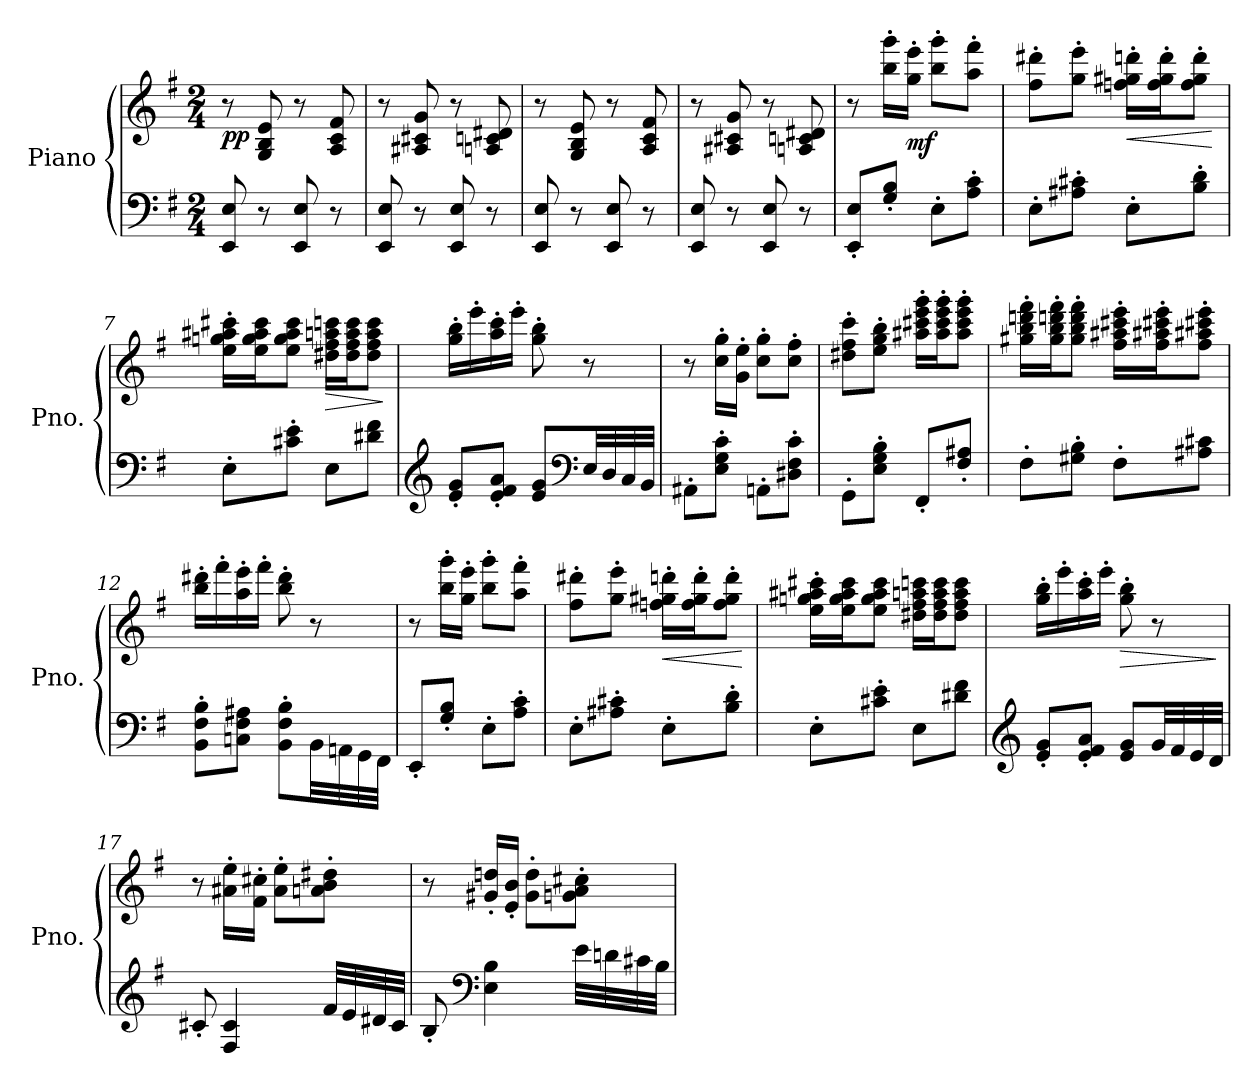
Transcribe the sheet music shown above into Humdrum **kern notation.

**kern	**kern	**dynam
*part1	*part1	*part1
*staff2	*staff1	*staff1/2
*I"Piano	*	*
*I'Pno.	*	*
*clefF4	*clefG2	*
*k[f#]	*k[f#]	*
*M2/4	*M2/4	*
*MM70	*MM70	*
=1	=1	=1
!	!	!LO:DY:b
8EE/ 8E/	8r	pp
8r	8G/ 8B/ 8e/	.
8EE/ 8E/	8r	.
8r	8A/ 8c/ 8f#/	.
=2	=2	=2
8EE/ 8E/	8r	.
8r	8A#X/ 8c#X/ 8g/	.
8EE/ 8E/	8r	.
8r	8An/ 8cn/ 8d#X/	.
=3	=3	=3
8EE/ 8E/	8r	.
8r	8G/ 8B/ 8e/	.
8EE/ 8E/	8r	.
8r	8A/ 8c/ 8f#/	.
=4	=4	=4
8EE/ 8E/	8r	.
8r	8A#X/ 8c#X/ 8g/	.
8EE/ 8E/	8r	.
8r	8An/ 8cn/ 8d#X/	.
=5	=5	=5
8EE/' 8E/'L	8r	.
8G/' 8B/'J	16bb\' 16ggg\'LL	.
!	!	!LO:DY:b
.	16gg\' 16eee\'JJ	mf
8E'\L	8bb\' 8ggg\'L	.
8A\' 8c\'J	8aa\' 8fff#\'J	.
=6	=6	=6
8E'\L	8ff#\' 8ddd#X\'L	.
8A#X\' 8c#X\'J	8gg\' 8eee\'J	.
!	!	!LO:HP:b
8E'\L	16ffn\' 16gg#X\' 16dddn\'LL	<
.	16ff\' 16gg#\' 16ddd\'J	.
8B\' 8d\'J	8ff\' 8gg#\' 8ddd\'J	.
.	.	[
!!LO:LB:g=z
=7	=7	=7
8E'\L	16ee\' 16ggn\' 16aa#X\' 16ccc#X\'LL	.
.	16ee\ 16gg\ 16aa#\ 16ccc#\J	.
8c#X\' 8e\'J	8ee\ 8gg\ 8aa#\ 8ccc#\J	.
!	!	!LO:HP:b
8E\L	16dd#X\ 16ff#\ 16aan\ 16cccn\LL	>
.	16dd#\ 16ff#\ 16aa\ 16ccc\J	.
8d#X\ 8f#\J	8dd#\ 8ff#\ 8aa\ 8ccc\J	.
.	.	]
=8	=8	=8
*clefG2	*	*
8e/' 8g/'L	16gg\' 16bb\'LL	.
.	16eee'\	.
8e/' 8f#/' 8a/'J	16aa\' 16ccc\'	.
.	16eee'\JJ	.
8e/ 8g/L	8gg\' 8bb\'	.
*clefF4	*	*
32E/LL	8r	.
32D/	.	.
32C/	.	.
32BB/JJJ	.	.
=9	=9	=9
8AA#X'\L	8r	.
8E\' 8G\' 8c\'J	16cc\' 16gg\'LL	.
.	16g\' 16ee\'JJ	.
8AAn'\L	8cc\' 8gg\'L	.
8D#X\' 8F#\' 8c\'J	8cc\' 8ff#\'J	.
=10	=10	=10
8GG'\L	8dd#X\' 8ff#\' 8ccc\'L	.
8E\' 8G\' 8B\'J	8ee\' 8gg\' 8bb\'J	.
8FF#'/L	16aa#X\' 16ccc#X\' 16eee\' 16ggg\'LL	.
.	16aa#\' 16ccc#\' 16eee\' 16ggg\'J	.
8F#/' 8A#X/'J	8aa#\' 8ccc#\' 8eee\' 8ggg\'J	.
!!LO:LB:g=z
=11	=11	=11
8F#'\L	16gg#X\' 16bb\' 16dddn\' 16fff#\'LL	.
.	16gg#\' 16bb\' 16dddn\' 16fff#\'J	.
8G#X\' 8B\'J	8gg#\' 8bb\' 8ddd\' 8fff#\'J	.
8F#'\L	16ff#\' 16aa#X\' 16ccc#X\' 16eee\'LL	.
.	16ff#\' 16aa#X\' 16ccc#X\' 16eee\'J	.
8A#X\ 8c#X\J	8ff#\' 8aa#X\' 8ccc#X\' 8eee\'J	.
=12	=12	=12
8BB\' 8F#\' 8B\'L	16bb\' 16ddd#X\'LL	.
.	16fff#'\	.
8Cn\ 8F#\ 8A#X\J	16aa\' 16eee\'	.
.	16fff#'\JJ	.
8BB\' 8F#\' 8B\'L	8bb\' 8ddd#\'	.
32BB\LL	8r	.
32AAn\	.	.
32GG\	.	.
32FF#\JJJ	.	.
=13	=13	=13
8EE'/L	8r	.
8G/' 8B/'J	16bb\' 16ggg\'LL	.
.	16gg\' 16eee\'JJ	.
8E'\L	8bb\' 8ggg\'L	.
8A\' 8c\'J	8aa\' 8fff#\'J	.
=14	=14	=14
8E'\L	8ff#\' 8ddd#X\'L	.
8A#X\' 8c#X\'J	8gg\' 8eee\'J	.
!	!	!LO:HP:b
8E'\L	16ffn\' 16gg#X\' 16dddn\'LL	<
.	16ff\' 16gg#\' 16ddd\'J	.
8B\' 8d\'J	8ff\' 8gg#\' 8ddd\'J	.
.	.	[
!!LO:LB:g=z
=15	=15	=15
8E'\L	16ee\' 16ggn\' 16aa#X\' 16ccc#X\'LL	.
.	16ee\ 16gg\ 16aa#\ 16ccc#\J	.
8c#X\' 8e\'J	8ee\ 8gg\ 8aa#\ 8ccc#\J	.
8E\L	16dd#X\ 16ff#\ 16aan\ 16cccn\LL	.
.	16dd#\ 16ff#\ 16aa\ 16ccc\J	.
8d#X\ 8f#\J	8dd#\ 8ff#\ 8aa\ 8ccc\J	.
=16	=16	=16
*clefG2	*	*
8e/' 8g/'L	16gg\' 16bb\'LL	.
.	16eee'\	.
8e/' 8f#/' 8a/'J	16aa\' 16ccc\'	.
.	16eee'\JJ	.
!	!	!LO:HP:b
8e/ 8g/L	8gg\' 8bb\'	>
32g/LL	8r	.
32f#/	.	.
32e/	.	.
32d/JJJ	.	.
.	.	]
=17	=17	=17
8c#X'/	8r	.
4F#/ 4c#/	16a#X\' 16ee\'LL	.
.	16f#\' 16cc#X\'JJ	.
.	8a#\' 8ee\'L	.
32f#/LLL	8an\' 8b\' 8dd#X\'J	.
32e/	.	.
32d#X/	.	.
32c#/JJJ	.	.
!!LO:LB:g=z
=18	=18	=18
8B'/	8r	.
*clefF4	*	*
4E\ 4B\	16g#X/' 16ddn/'LL	.
.	16e/' 16b/'JJ	.
.	8g#\' 8dd\'L	.
32e\LLL	8gn\' 8a\' 8cc#X\'J	.
32dn\	.	.
32c#X\	.	.
32B\JJJ	.	.
=	=	=
*-	*-	*-
